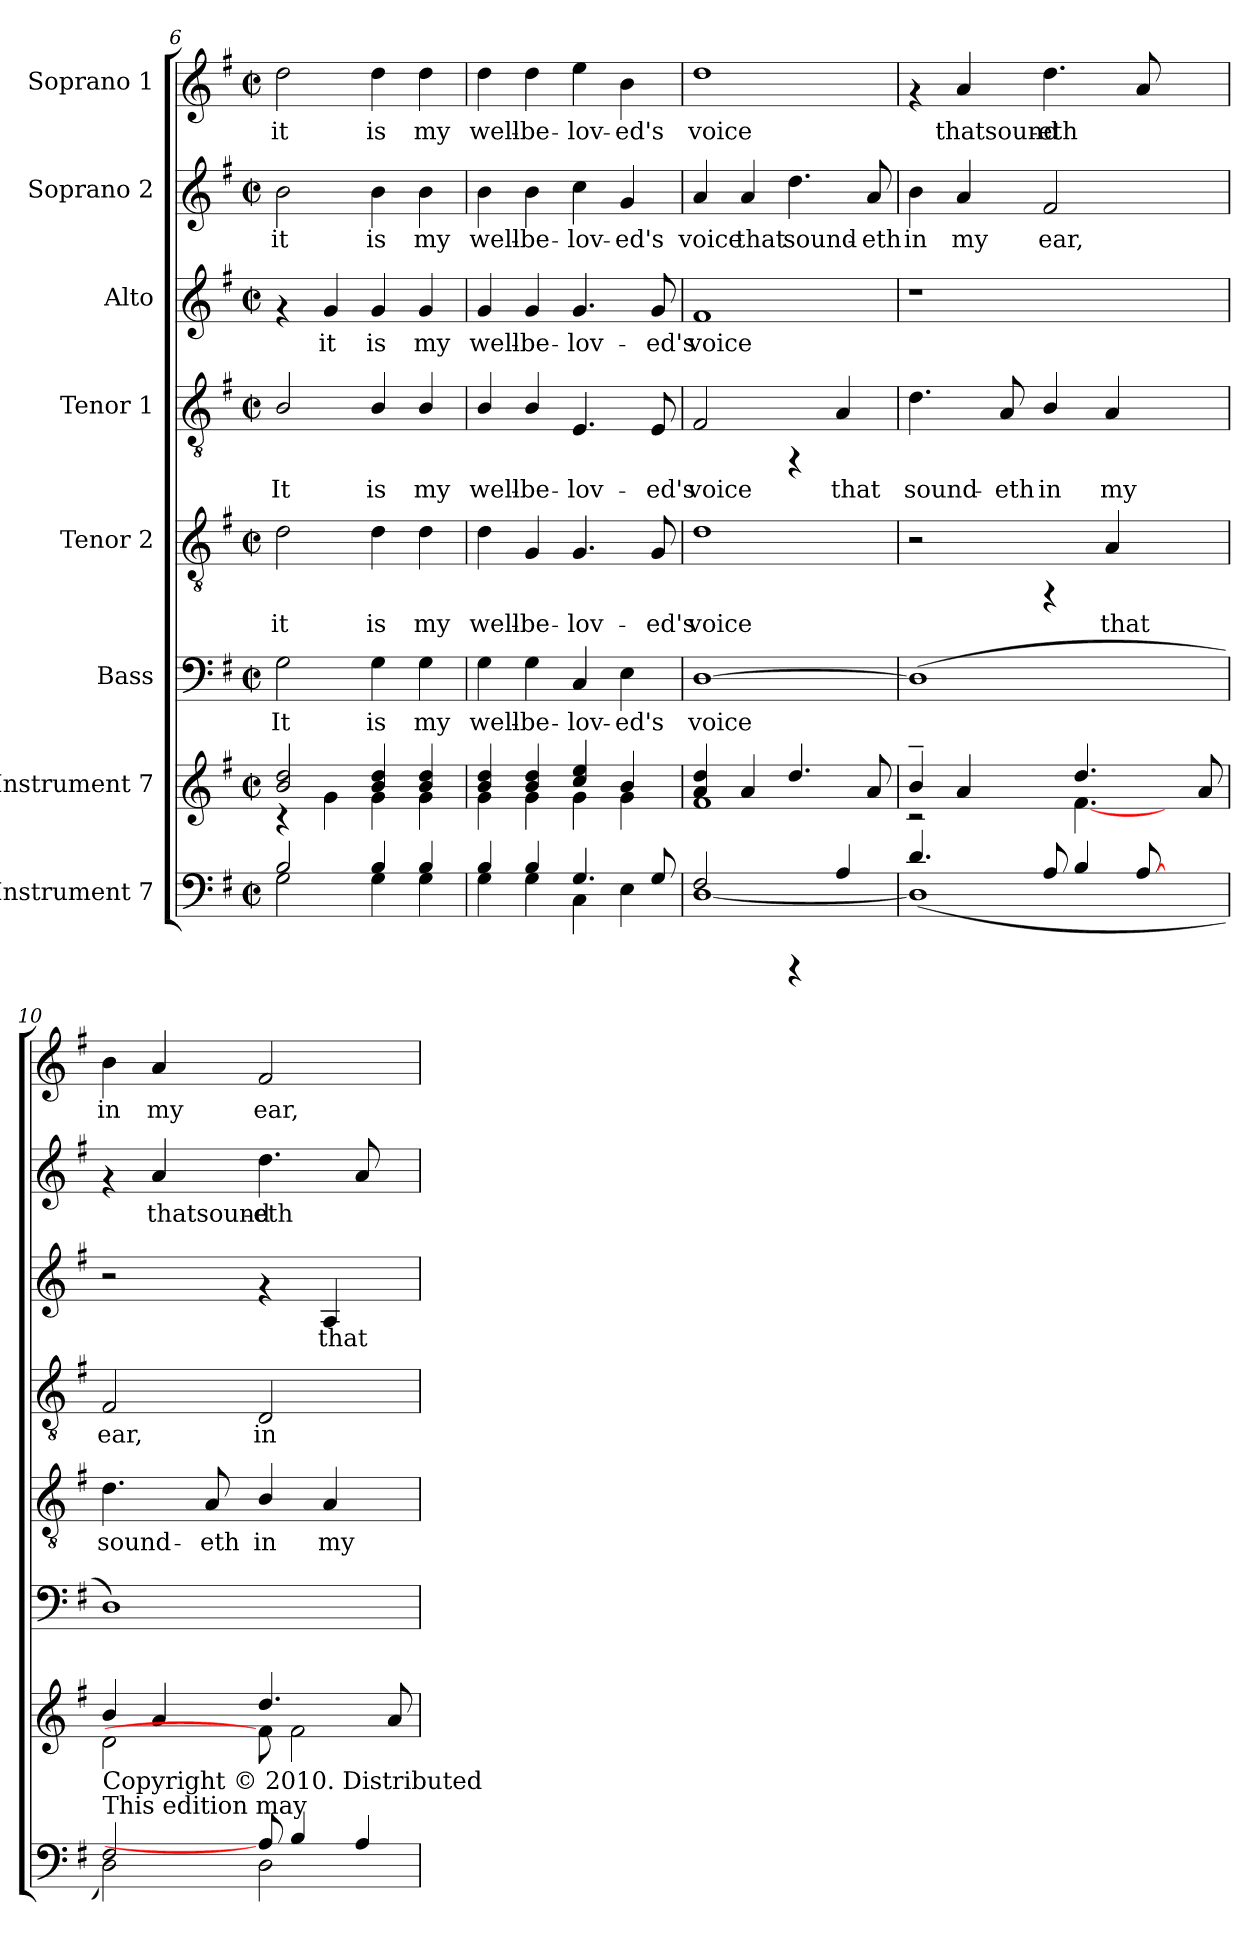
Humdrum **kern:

**kern	**kern	**kern	**text	**kern	**text	**kern	**text	**kern	**text	**kern	**text	**kern	**text
*part8	*part7	*part6	*part6	*part5	*part5	*part4	*part4	*part3	*part3	*part2	*part2	*part1	*part1
*staff8	*staff7	*staff6	*staff6	*staff5	*staff5	*staff4	*staff4	*staff3	*staff3	*staff2	*staff2	*staff1	*staff1
*I"Instrument 7	*I"Instrument 7	*I"Bass	*	*I"Tenor 2	*	*I"Tenor 1	*	*I"Alto	*	*I"Soprano 2	*	*I"Soprano 1	*
*clefF4	*clefG2	*clefF4	*	*clefGv2	*	*clefGv2	*	*clefG2	*	*clefG2	*	*clefG2	*
*k[f#]	*k[f#]	*k[f#]	*	*k[f#]	*	*k[f#]	*	*k[f#]	*	*k[f#]	*	*k[f#]	*
*G:	*G:	*G:	*	*G:	*	*G:	*	*G:	*	*G:	*	*G:	*
*M2/2	*M2/2	*M2/2	*	*M2/2	*	*M2/2	*	*M2/2	*	*M2/2	*	*M2/2	*
*met(c|)	*met(c|)	*met(c|)	*	*met(c|)	*	*met(c|)	*	*met(c|)	*	*met(c|)	*	*met(c|)	*
=6	=6	=6	=6	=6	=6	=6	=6	=6	=6	=6	=6	=6	=6
*^	*^	*	*	*	*	*	*	*	*	*	*	*	*
!	!	!	!	!	!LO:LY:b:cj	!	!LO:LY:b:cj	!	!LO:LY:b:cj	!	!	!	!LO:LY:b:cj	!	!LO:LY:b:cj
2B/	2G\	2dd/ 2b/	4rB	2G\	It	2d\	it	2B/	It	4rf	.	2b\	it	2dd\	it
!	!	!	!	!	!	!	!	!	!	!	!LO:LY:b:cj	!	!	!	!
.	.	.	4g\	.	.	.	.	.	.	4g/	it	.	.	.	.
!	!	!	!	!	!LO:LY:b:cj	!	!LO:LY:b:cj	!	!LO:LY:b:cj	!	!LO:LY:b:cj	!	!LO:LY:b:cj	!	!LO:LY:b:cj
4B/	4G\	4b/ 4dd/	4g\	4G\	is	4d\	is	4B/	is	4g/	is	4b\	is	4dd\	is
!	!	!	!	!	!LO:LY:b:cj	!	!LO:LY:b:cj	!	!LO:LY:b:cj	!	!LO:LY:b:cj	!	!LO:LY:b:cj	!	!LO:LY:b:cj
4B/	4G\	4b/ 4dd/	4g\	4G\	my	4d\	my	4B/	my	4g/	my	4b\	my	4dd\	my
=7	=7	=7	=7	=7	=7	=7	=7	=7	=7	=7	=7	=7	=7	=7	=7
!	!	!	!	!	!LO:LY:b:cj	!	!LO:LY:b:cj	!	!LO:LY:b:cj	!	!LO:LY:b:cj	!	!LO:LY:b:cj	!	!LO:LY:b:cj
4B/	4G\	4dd/ 4b/	4g\	4G\	well-	4d\	well-	4B/	well-	4g/	well-	4b\	well-	4dd\	well-
!	!	!	!	!	!LO:LY:b:cj	!	!LO:LY:b:cj	!	!LO:LY:b:cj	!	!LO:LY:b:cj	!	!LO:LY:b:cj	!	!LO:LY:b:cj
4B/	4G\	4dd/ 4b/	4g\	4G\	-be-	4G/	-be-	4B/	-be-	4g/	-be-	4b\	-be-	4dd\	-be-
!	!	!	!	!	!LO:LY:b:cj	!	!LO:LY:b:cj	!	!LO:LY:b:cj	!	!LO:LY:b:cj	!	!LO:LY:b:cj	!	!LO:LY:b:cj
4.G/	4C\	4ee/ 4cc/	4g\	4C/	-lov-	4.G/	-lov-	4.E/	-lov-	4.g/	-lov-	4cc\	-lov-	4ee\	-lov-
!	!	!	!	!	!LO:LY:b:cj	!	!	!	!	!	!	!	!LO:LY:b:cj	!	!LO:LY:b:cj
.	4E\	4b/	4g\	4E\	-ed's	.	.	.	.	.	.	4g/	-ed's	4b\	-ed's
!	!	!	!	!	!	!	!LO:LY:b:cj	!	!LO:LY:b:cj	!	!LO:LY:b:cj	!	!	!	!
8G/	.	.	.	.	.	8G/	-ed's	8E/	-ed's	8g/	-ed's	.	.	.	.
!!LO:PB:g=z
=8	=8	=8	=8	=8	=8	=8	=8	=8	=8	=8	=8	=8	=8	=8	=8
!	!	!	!	!	!LO:LY:b:cj	!	!LO:LY:b:cj	!	!LO:LY:b:cj	!	!LO:LY:b:cj	!	!LO:LY:b:cj	!	!LO:LY:b:cj
2F#/	[<1D	4a/ 4dd/	1f#	[>1D	voice	1d	voice	2F#/	voice	1f#	voice	4a/	voice	1dd	voice
!	!	!	!	!	!	!	!	!	!	!	!	!	!LO:LY:b:cj	!	!
.	.	4a/	.	.	.	.	.	.	.	.	.	4a/	that	.	.
!	!	!	!	!	!	!	!	!	!	!	!	!	!LO:LY:b:cj	!	!
4rDDD	.	4.dd/	.	.	.	.	.	4rFF	.	.	.	4.dd\	sound-	.	.
!	!	!	!	!	!	!	!	!	!LO:LY:b:cj	!	!	!	!	!	!
4A/	.	.	.	.	.	.	.	4A/	that	.	.	.	.	.	.
!	!	!	!	!	!	!	!	!	!	!	!	!	!LO:LY:b:cj	!	!
.	.	8a/	.	.	.	.	.	.	.	.	.	8a/	-eth	.	.
=9	=9	=9	=9	=9	=9	=9	=9	=9	=9	=9	=9	=9	=9	=9	=9
!	!	!	!	!	!LO:LY:b:cj	!	!	!	!LO:LY:b:cj	!	!	!	!LO:LY:b:cj	!	!
4.d/	(<1D]	4b~</	2r	(>1D]	.	2r	.	4.d\	sound-	1r	.	4b\	in	4rf	.
!	!	!	!	!	!	!	!	!	!	!	!	!	!LO:LY:b:cj	!	!LO:LY:b:cj
.	.	4a/	.	.	.	.	.	.	.	.	.	4a/	my	4a/	thatsound-
!	!	!	!	!	!	!	!	!	!LO:LY:b:cj	!	!	!	!	!	!
8ryy	.	.	.	.	.	.	.	8A/	-eth	.	.	.	.	.	.
!	!	!	!	!	!	!	!	!	!LO:LY:b:cj	!	!	!	!LO:LY:b:cj	!	!LO:LY:b:cj
8A/	.	8ryy	8ryy	.	.	4rFF	.	4B/	in	.	.	2f#/	ear,	4.dd\	-eth
4B/	.	4.dd/	[4.f#\	.	.	.	.	.	.	.	.	.	.	.	.
!	!	!	!	!	!	!	!LO:LY:b:cj	!	!LO:LY:b:cj	!	!	!	!	!	!
.	.	.	.	.	.	4A/	that	4A/	my	.	.	.	.	.	.
!	!	!	!	!	!	!	!	!	!	!	!	!	!	!	!LO:LY:b:cj
[8A/	.	.	.	.	.	.	.	.	.	.	.	.	.	8a/	.
4ryy	4ryy	8ryy	4ryy	4ryy	.	4ryy	.	4ryy	.	4ryy	.	4ryy	.	4ryy	.
.	.	8a/	.	.	.	.	.	.	.	.	.	.	.	.	.
=10	=10	=10	=10	=10	=10	=10	=10	=10	=10	=10	=10	=10	=10	=10	=10
!	!	!LO:TX:b:t=Copyright © 2010. Distributed	!	!	!	!	!	!	!	!	!	!	!	!	!
!	!	!LO:TX:b:t=This edition may	!	!	!	!	!	!	!	!	!	!	!	!	!
!	!	!	!	!	!LO:LY:b:cj	!	!LO:LY:b:cj	!	!LO:LY:b:cj	!	!	!	!	!	!LO:LY:b:cj
2F#/	2D\)	4b/	2d\	1D)	.	4.d\	sound-	2F#/	ear,	2r	.	4rf	.	4b\	in
!	!	!	!	!	!	!	!	!	!	!	!	!	!LO:LY:b:cj	!	!LO:LY:b:cj
.	.	4a/	.	.	.	.	.	.	.	.	.	4a/	thatsound-	4a/	my
!	!	!	!	!	!	!	!LO:LY:b:cj	!	!	!	!	!	!	!	!
.	.	.	.	.	.	8A/	-eth	.	.	.	.	.	.	.	.
!	!	!	!	!	!	!	!LO:LY:b:cj	!	!LO:LY:b:cj	!	!	!	!LO:LY:b:cj	!	!LO:LY:b:cj
8A/]	2D\	4.dd/	8f#\]	.	.	4B/	in	2D/	in	4rf	.	4.dd\	-eth	2f#/	ear,
4B/	.	.	2f#\	.	.	.	.	.	.	.	.	.	.	.	.
!	!	!	!	!	!	!	!LO:LY:b:cj	!	!	!	!LO:LY:b:cj	!	!	!	!
.	.	.	.	.	.	4A/	my	.	.	4A/	that	.	.	.	.
!	!	!	!	!	!	!	!	!	!	!	!	!	!LO:LY:b:cj	!	!
4A/	.	8ryy	.	.	.	.	.	.	.	.	.	8a/	.	.	.
.	8ryy	8a/	.	8ryy	.	8ryy	.	8ryy	.	8ryy	.	8ryy	.	8ryy	.
*v	*v	*	*	*	*	*	*	*	*	*	*	*	*	*	*
*	*v	*v	*	*	*	*	*	*	*	*	*	*	*	*
=	=	=	=	=	=	=	=	=	=	=	=	=	=
*-	*-	*-	*-	*-	*-	*-	*-	*-	*-	*-	*-	*-	*-
